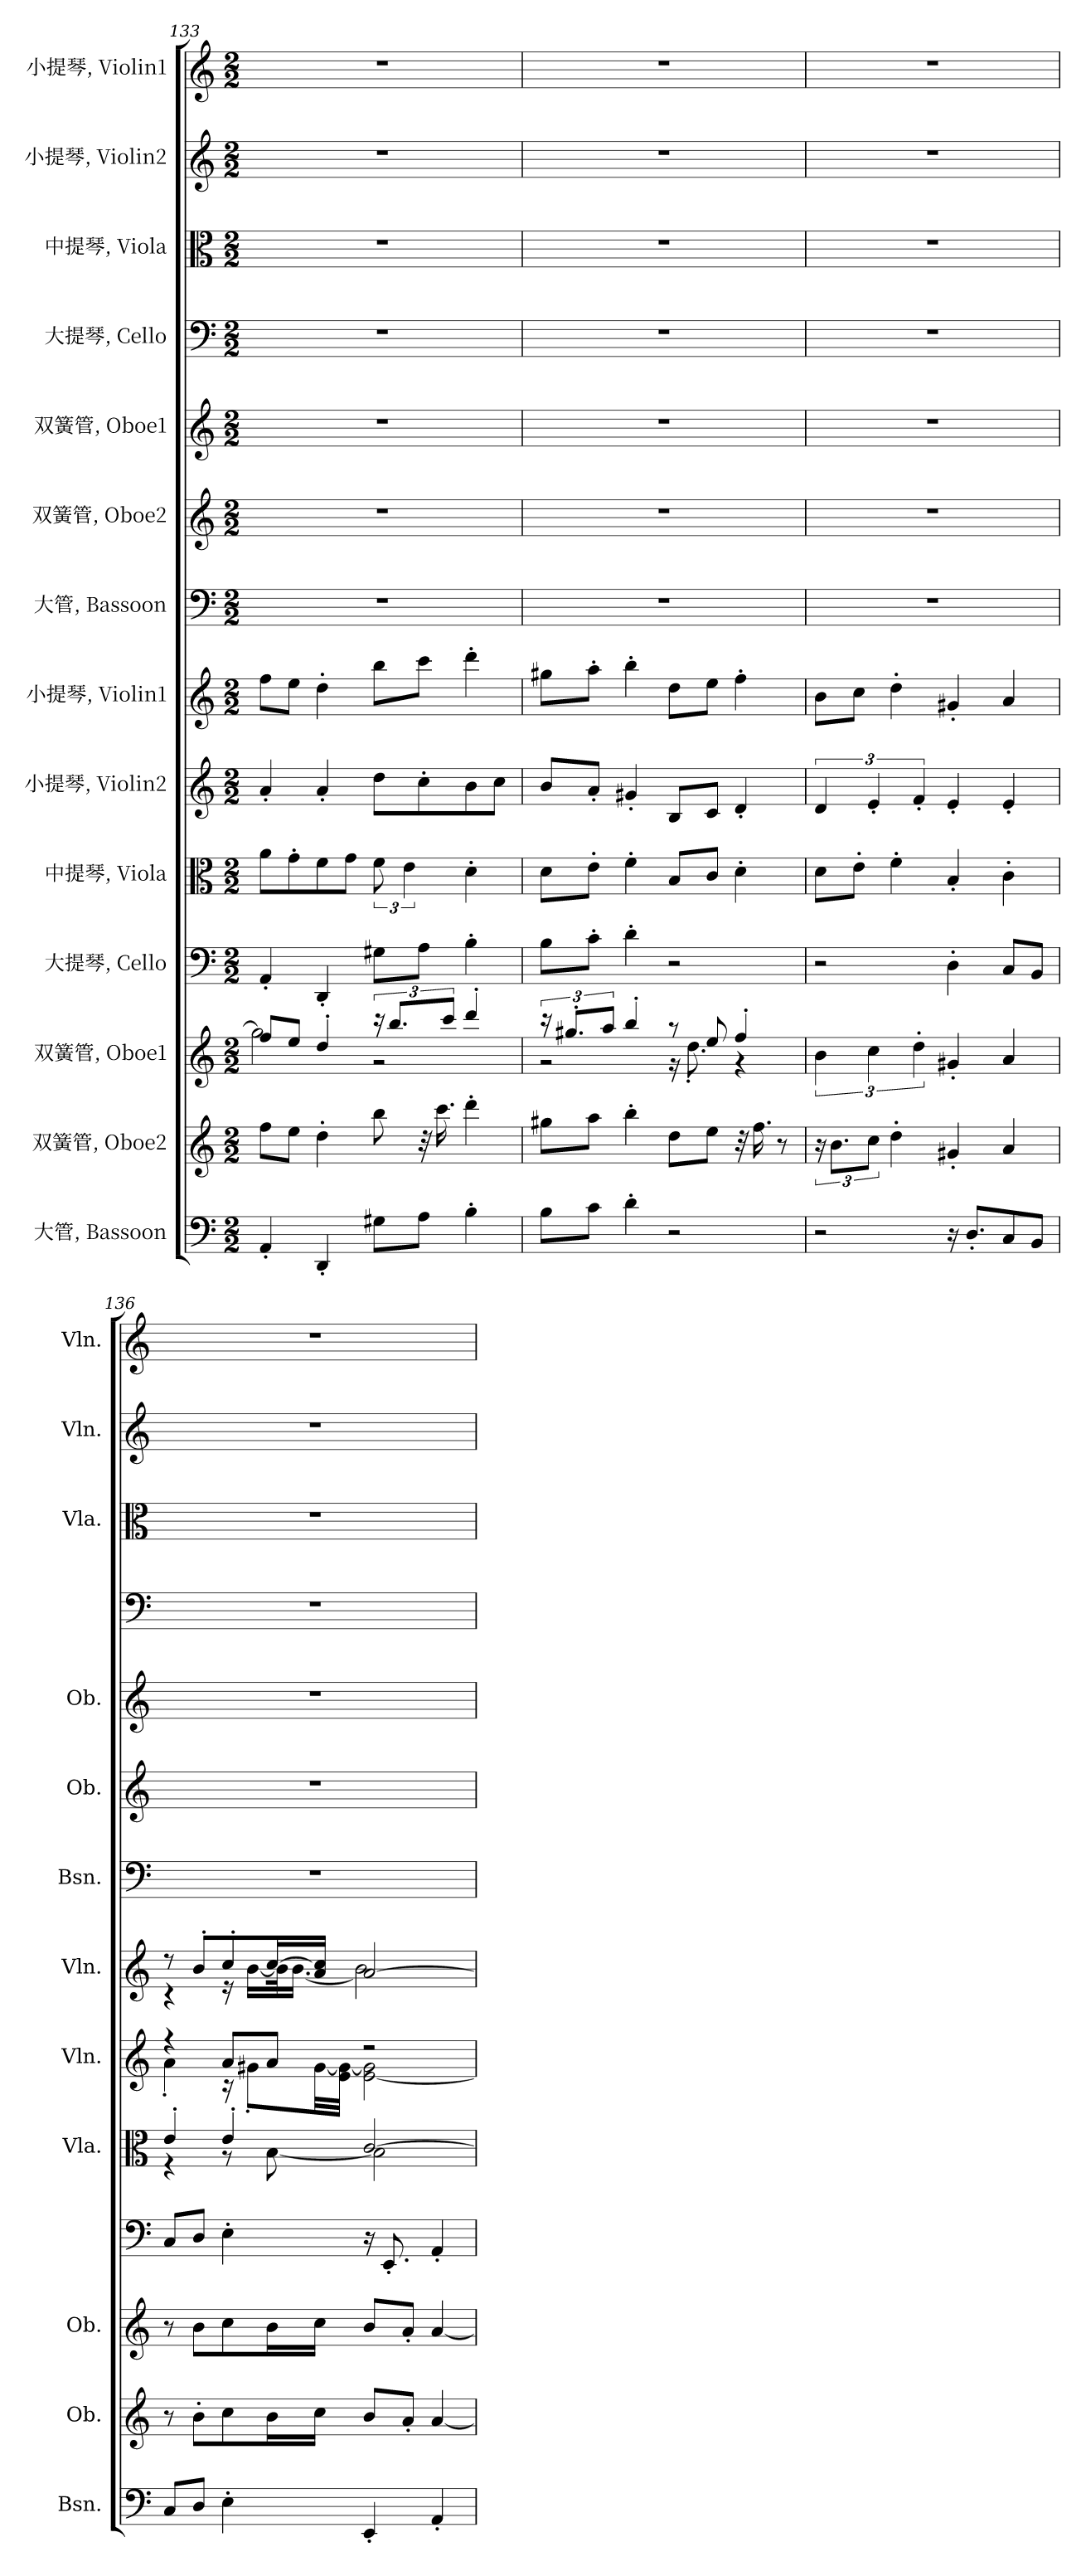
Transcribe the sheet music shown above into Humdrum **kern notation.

**kern	**kern	**kern	**kern	**kern	**kern	**kern	**kern	**kern	**kern	**kern	**kern	**kern	**kern
*part14	*part13	*part12	*part11	*part10	*part9	*part8	*part7	*part6	*part5	*part4	*part3	*part2	*part1
*staff14	*staff13	*staff12	*staff11	*staff10	*staff9	*staff8	*staff7	*staff6	*staff5	*staff4	*staff3	*staff2	*staff1
*I"大管, Bassoon	*I"双簧管, Oboe2	*I"双簧管, Oboe1	*I"大提琴, Cello	*I"中提琴, Viola	*I"小提琴, Violin2	*I"小提琴, Violin1	*I"大管, Bassoon	*I"双簧管, Oboe2	*I"双簧管, Oboe1	*I"大提琴, Cello	*I"中提琴, Viola	*I"小提琴, Violin2	*I"小提琴, Violin1
*I'Bsn.	*I'Ob.	*I'Ob.	*	*I'Vla.	*I'Vln.	*I'Vln.	*I'Bsn.	*I'Ob.	*I'Ob.	*	*I'Vla.	*I'Vln.	*I'Vln.
!!LO:PB:g=z
*clefF4	*clefG2	*clefG2	*clefF4	*clefC3	*clefG2	*clefG2	*clefF4	*clefG2	*clefG2	*clefF4	*clefC3	*clefG2	*clefG2
*k[]	*k[]	*k[]	*k[]	*k[]	*k[]	*k[]	*k[]	*k[]	*k[]	*k[]	*k[]	*k[]	*k[]
*M2/2	*M2/2	*M2/2	*M2/2	*M2/2	*M2/2	*M2/2	*M2/2	*M2/2	*M2/2	*M2/2	*M2/2	*M2/2	*M2/2
=133	=133	=133	=133	=133	=133	=133	=133	=133	=133	=133	=133	=133	=133
*	*	*^	*	*	*	*	*	*	*	*	*	*	*
4AA'/	8ff\L	8ff/L	2gg\]	4AA'/	8a\L	4a'/	8ff\L	1r	1r	1r	1r	1r	1r	1r
.	8ee\J	8ee/J	.	.	8g'\	.	8ee\J	.	.	.	.	.	.	.
4DD'/	4dd'\	4dd'/	.	4DD'/	8f\	4a'/	4dd'\	.	.	.	.	.	.	.
.	.	.	.	.	8g\J	.	.	.	.	.	.	.	.	.
8G#X\L	8bb\	24r	2r	8G#X\L	12f\	8dd\L	8bb\L	.	.	.	.	.	.	.
.	.	12.bb/L	.	.	.	.	.	.	.	.	.	.	.	.
.	.	.	.	.	6e\	.	.	.	.	.	.	.	.	.
8A\J	32r	.	.	8A\J	.	8cc'\	8ccc\J	.	.	.	.	.	.	.
.	16.ccc\	.	.	.	.	.	.	.	.	.	.	.	.	.
.	.	12ccc/J	.	.	.	.	.	.	.	.	.	.	.	.
4B'\	4ddd'\	4ddd'/	.	4B'\	4d'\	8b\	4ddd'\	.	.	.	.	.	.	.
.	.	.	.	.	.	8cc\J	.	.	.	.	.	.	.	.
=134	=134	=134	=134	=134	=134	=134	=134	=134	=134	=134	=134	=134	=134	=134
8B\L	8gg#X\L	24r	2r	8B\L	8d\L	8b/L	8gg#X\L	1r	1r	1r	1r	1r	1r	1r
.	.	12.gg#X'/L	.	.	.	.	.	.	.	.	.	.	.	.
8c\J	8aa\J	.	.	8c'\J	8e'\J	8a'/J	8aa'\J	.	.	.	.	.	.	.
.	.	12aa/J	.	.	.	.	.	.	.	.	.	.	.	.
4d'\	4bb'\	4bb'/	.	4d'\	4f'\	4g#X'/	4bb'\	.	.	.	.	.	.	.
2r	8dd\L	8r	16r	2r	8B/L	8B/L	8dd\L	.	.	.	.	.	.	.
.	.	.	8.dd'\	.	.	.	.	.	.	.	.	.	.	.
.	8ee\J	8ee/	.	.	8c/J	8c/J	8ee\J	.	.	.	.	.	.	.
.	32r	4ff'/	4r	.	4d'\	4d'/	4ff'\	.	.	.	.	.	.	.
.	16.ff\	.	.	.	.	.	.	.	.	.	.	.	.	.
.	8r	.	.	.	.	.	.	.	.	.	.	.	.	.
*	*	*v	*v	*	*	*	*	*	*	*	*	*	*	*
=135	=135	=135	=135	=135	=135	=135	=135	=135	=135	=135	=135	=135	=135
2r	24r	6b\	2r	8d\L	6d/	8b\L	1r	1r	1r	1r	1r	1r	1r
.	12.b\L	.	.	.	.	.	.	.	.	.	.	.	.
.	.	.	.	8e'\J	.	8cc\J	.	.	.	.	.	.	.
.	12cc\J	6cc\	.	.	6e'/	.	.	.	.	.	.	.	.
.	4dd'\	.	.	4f'\	.	4dd'\	.	.	.	.	.	.	.
.	.	6dd'\	.	.	6f'/	.	.	.	.	.	.	.	.
16r	4g#X'/	4g#X'/	4D'\	4B'/	4e'/	4g#X'/	.	.	.	.	.	.	.
8.D'/L	.	.	.	.	.	.	.	.	.	.	.	.	.
8C/	4a/	4a/	8C/L	4c'\	4e'/	4a/	.	.	.	.	.	.	.
8BB/J	.	.	8BB/J	.	.	.	.	.	.	.	.	.	.
!!LO:PB:g=z
=136	=136	=136	=136	=136	=136	=136	=136	=136	=136	=136	=136	=136	=136
*	*	*	*	*^	*^	*^	*	*	*	*	*	*	*
8C/L	8r	8r	8C/L	4e'/	4r	4r	4a'\	8r	4r	1r	1r	1r	1r	1r	1r	1r
8D/J	8b'\L	8b\L	8D/J	.	.	.	.	8b'/L	.	.	.	.	.	.	.	.
4E'\	8cc\	8cc\	4E'\	4e'/	8r	8a/L	16r	8cc'/	16r	.	.	.	.	.	.	.
.	.	.	.	.	.	.	8g#X'\L	.	[16b\LL	.	.	.	.	.	.	.
.	16b\L	16b\L	.	.	[8B\	8a/J	.	[16cc/L	32b\K]	.	.	.	.	.	.	.
.	.	.	.	.	.	.	.	.	[16.b\JJ	.	.	.	.	.	.	.
.	16cc\JJ	16cc\JJ	.	.	.	.	[32g#\LL	16a/ 16cc/]JJ	.	.	.	.	.	.	.	.
.	.	.	.	.	.	.	32e\ 32g#\_JJJ	.	.	.	.	.	.	.	.	.
4EE'/	8b/L	8b/L	16r	[2c/	2B\]	2r	[2e\ 2g#\]	[2a/	2b\]	.	.	.	.	.	.	.
.	.	.	8.EE'/	.	.	.	.	.	.	.	.	.	.	.	.	.
.	8a'/J	8a'/J	.	.	.	.	.	.	.	.	.	.	.	.	.	.
4AA'/	[4a/	[4a/	4AA'/	.	.	.	.	.	.	.	.	.	.	.	.	.
*	*	*	*	*v	*v	*	*	*v	*v	*	*	*	*	*	*	*
*	*	*	*	*	*v	*v	*	*	*	*	*	*	*	*
=	=	=	=	=	=	=	=	=	=	=	=	=	=
*-	*-	*-	*-	*-	*-	*-	*-	*-	*-	*-	*-	*-	*-
